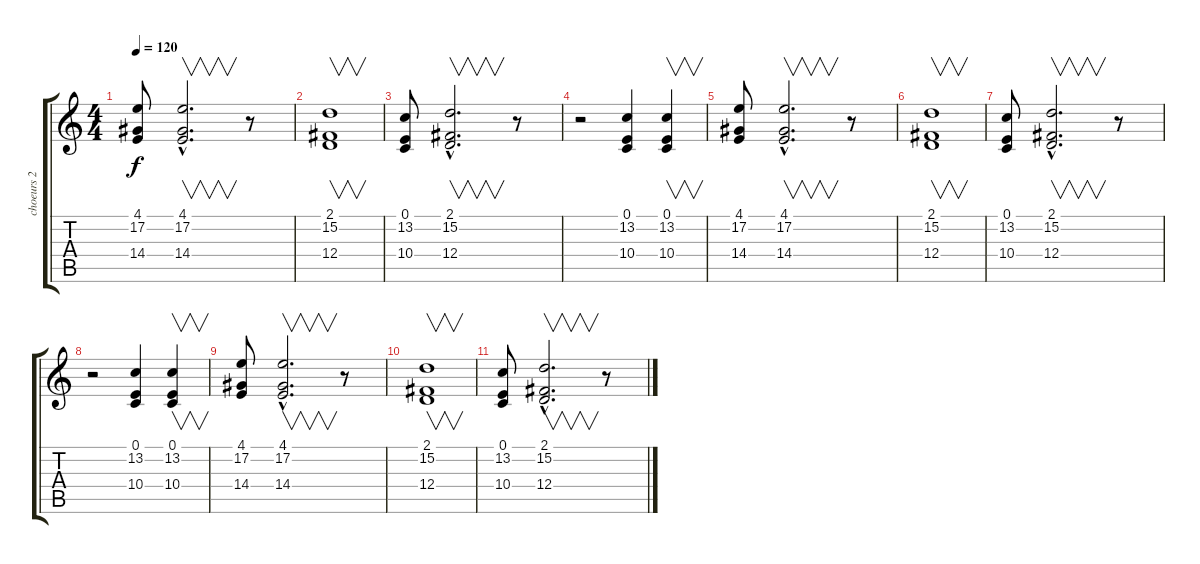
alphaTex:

\track ("choeurs 2" "choeurs 2") {instrument choiraahs}
\staff {score tabs}
\tuning (E4 B3 G3 D3 A2 E2) {hide}
\ts (4 4)
\tempo 120
\clef g2
\ks c
(4.1 17.2 14.4).8{dy f} (4.1{hac} 17.2{hac} 14.4{hac}).2{v d} r.8 |
(2.1 15.2 12.4).1{v} |
(0.1 13.2 10.4).8 (2.1{hac} 15.2{hac} 12.4{hac}).2{v d} r.8 |
r.2 (0.1 13.2 10.4).4 (0.1 13.2 10.4).4{v} |
(4.1 17.2 14.4).8 (4.1{hac} 17.2{hac} 14.4{hac}).2{v d} r.8 |
(2.1 15.2 12.4).1{v} |
(0.1 13.2 10.4).8 (2.1{hac} 15.2{hac} 12.4{hac}).2{v d} r.8 |
r.2 (0.1 13.2 10.4).4 (0.1 13.2 10.4).4{v} |
(4.1 17.2 14.4).8 (4.1{hac} 17.2{hac} 14.4{hac}).2{v d} r.8 |
(2.1 15.2 12.4).1{v} |
(0.1 13.2 10.4).8 (2.1{hac} 15.2{hac} 12.4{hac}).2{v d} r.8
